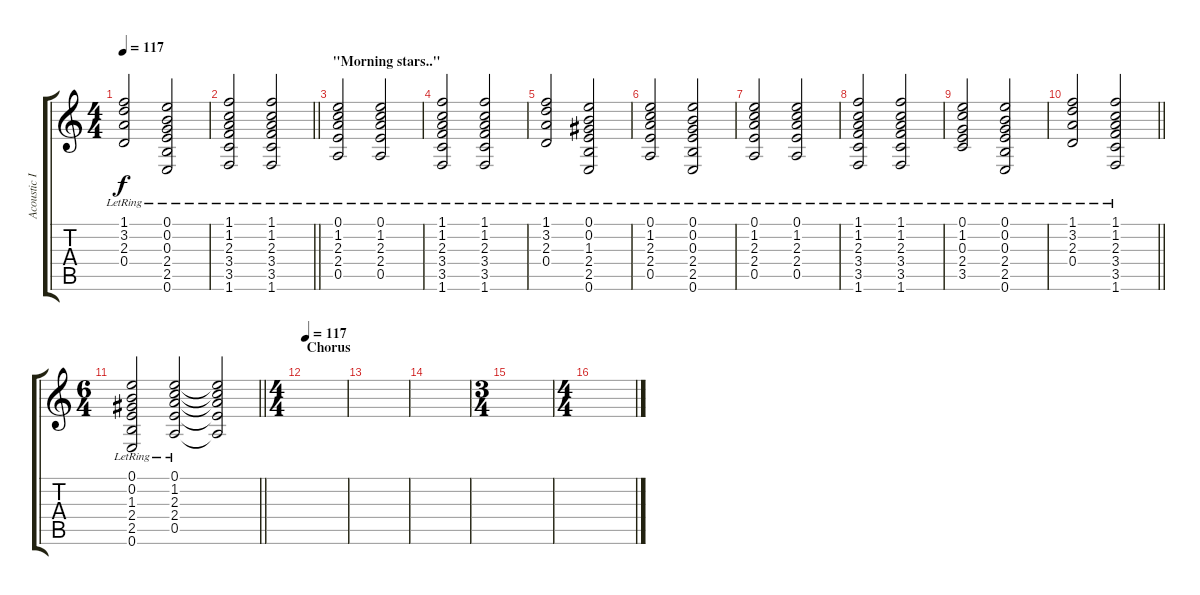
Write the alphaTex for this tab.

\track ("Acoustic I" "Acoustic I") {instrument acousticguitarsteel}
\staff {score tabs}
\tuning (E4 B3 G3 D3 A2 E2) {hide}
\ts (4 4)
\tempo 117
\clef g2
\ks c
(1.1{lr} 3.2{lr} 2.3{lr} 0.4{lr}).2{dy f} (0.1{lr} 0.2{lr} 0.3{lr} 2.4{lr} 2.5{lr} 0.6{lr}).2 |
\barLineRight lightlight
(1.1{lr} 1.2{lr} 2.3{lr} 3.4{lr} 3.5{lr} 1.6{lr}).2 (1.1{lr} 1.2{lr} 2.3{lr} 3.4{lr} 3.5{lr} 1.6{lr}).2 |
\section ("" "\"Morning stars..\"")
(0.1{lr} 1.2{lr} 2.3{lr} 2.4{lr} 0.5{lr}).2 (0.1{lr} 1.2{lr} 2.3{lr} 2.4{lr} 0.5{lr}).2 |
(1.1{lr} 1.2{lr} 2.3{lr} 3.4{lr} 3.5{lr} 1.6{lr}).2 (1.1{lr} 1.2{lr} 2.3{lr} 3.4{lr} 3.5{lr} 1.6{lr}).2 |
(1.1{lr} 3.2{lr} 2.3{lr} 0.4{lr}).2 (0.1{lr} 0.2{lr} 1.3{lr} 2.4{lr} 2.5{lr} 0.6{lr}).2 |
(0.1{lr} 1.2{lr} 2.3{lr} 2.4{lr} 0.5{lr}).2 (0.1{lr} 0.2{lr} 0.3{lr} 2.4{lr} 2.5{lr} 0.6{lr}).2 |
(0.1{lr} 1.2{lr} 2.3{lr} 2.4{lr} 0.5{lr}).2 (0.1{lr} 1.2{lr} 2.3{lr} 2.4{lr} 0.5{lr}).2 |
(1.1{lr} 1.2{lr} 2.3{lr} 3.4{lr} 3.5{lr} 1.6{lr}).2 (1.1{lr} 1.2{lr} 2.3{lr} 3.4{lr} 3.5{lr} 1.6{lr}).2 |
(0.1{lr} 1.2{lr} 0.3{lr} 2.4{lr} 3.5{lr}).2 (0.1{lr} 0.2{lr} 0.3{lr} 2.4{lr} 2.5{lr} 0.6{lr}).2 |
\barLineRight lightlight
(1.1{lr} 3.2{lr} 2.3{lr} 0.4{lr}).2 (1.1{lr} 1.2{lr} 2.3{lr} 3.4{lr} 3.5{lr} 1.6{lr}).2 |
\ts (6 4)
\section ("" "")
\barLineRight lightlight
(0.1{lr} 0.2{lr} 1.3{lr} 2.4{lr} 2.5{lr} 0.6{lr}).2 (0.1{lr} 1.2{lr} 2.3{lr} 2.4{lr} 0.5{lr}).2 (0.1{t} 1.2{t} 2.3{t} 2.4{t} 0.5{t}).2 |
\ts (4 4)
\section ("" "Chorus")
\tempo 117
|
|
|
\ts (3 4)
|
\ts (4 4)
